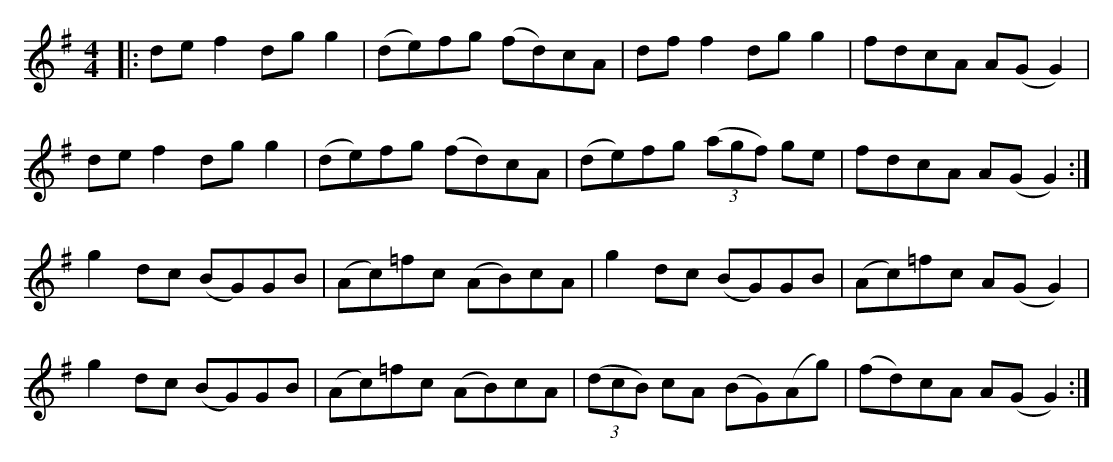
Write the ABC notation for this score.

X:1
M:4/4
K:G
|:de f2 dg g2|(de)fg (fd)cA|df f2 dg g2|fdcA A(G G2)|
de f2 dg g2|(de)fg (fd)cA|(de)fg ((3agf) ge|fdcA A(G G2):|
g2 dc (BG)GB|(Ac)=fc (AB)cA|g2 dc (BG)GB|(Ac)=fc A(G G2)|
g2 dc (BG)GB|(Ac)=fc (AB)cA|((3dcB) cA (BG)(Ag)|(fd)cA A(G G2):|
